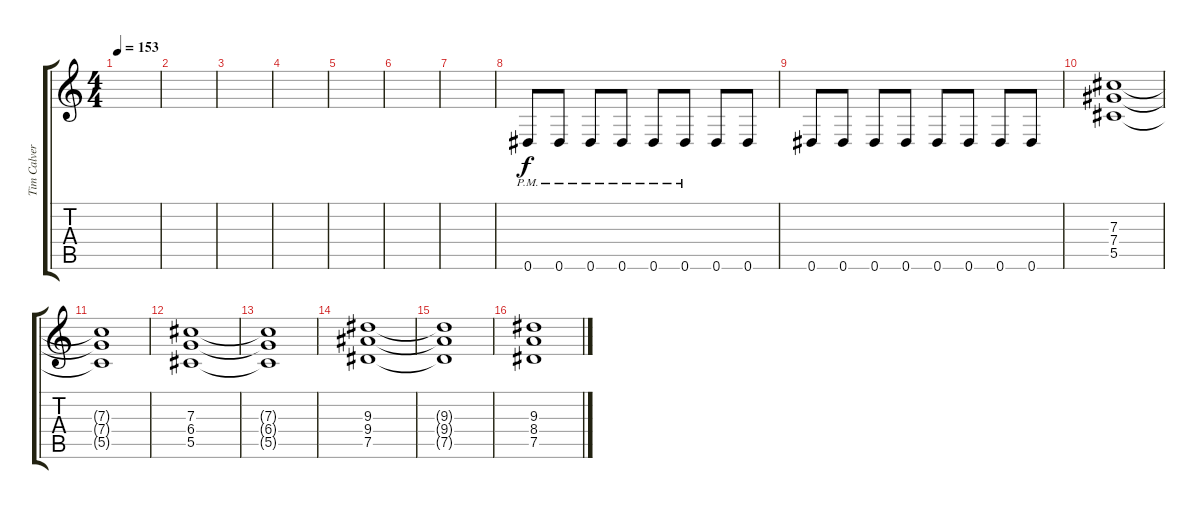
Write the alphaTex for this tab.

\track ("Tim Calvert" "Tim Calver") {instrument distortionguitar}
\staff {score tabs}
\tuning (Eb4 Bb3 Gb3 Db3 Ab2 Eb2) {hide}
\ts (4 4)
\tempo 153
\clef g2
\ks c
|
|
|
|
|
|
|
0.6{pm}.8{volume 15} 0.6{pm}.8 0.6{pm}.8 0.6{pm}.8 0.6{pm}.8 0.6{pm}.8 0.6.8 0.6.8 |
0.6.8 0.6.8 0.6.8 0.6.8 0.6.8 0.6.8 0.6.8 0.6.8 |
(7.3 7.4 5.5).1{volume 13} |
(7.3{t} 7.4{t} 5.5{t}).1 |
(7.3 6.4 5.5).1 |
(7.3{t} 6.4{t} 5.5{t}).1 |
(9.3 9.4 7.5).1 |
(9.3{t} 9.4{t} 7.5{t}).1 |
(9.3 8.4 7.5).1
